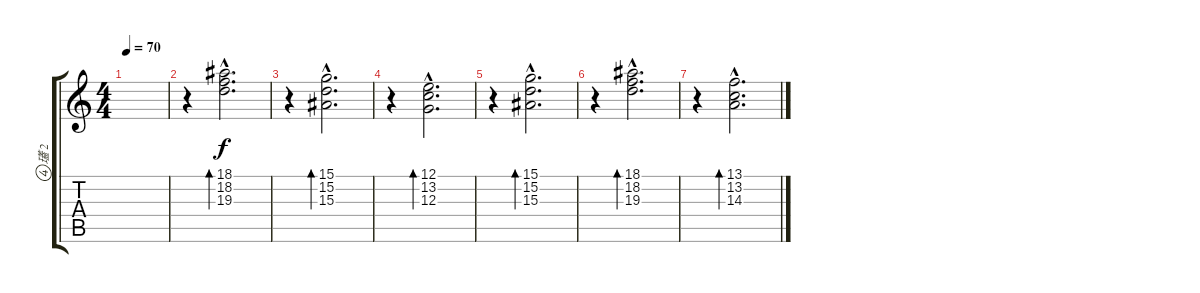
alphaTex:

\track ("瓂 2" "瓂 2") {instrument celesta}
\staff {score tabs}
\tuning (E4 B3 G3 D3 A2 E2) {hide}
\ts (4 4)
\tempo 70
\clef g2
\ks c
|
r.4 (18.1{hac} 18.2{hac} 19.3{hac}).2{d bd 60} |
r.4 (15.1{hac} 15.2{hac} 15.3{hac}).2{d bd 60} |
r.4 (12.1{hac} 13.2{hac} 12.3{hac}).2{d bd 60} |
r.4 (15.1{hac} 15.2{hac} 15.3{hac}).2{d bd 60} |
r.4 (18.1{hac} 18.2{hac} 19.3{hac}).2{d bd 60} |
r.4 (13.1{hac} 13.2{hac} 14.3{hac}).2{d bd 60}
